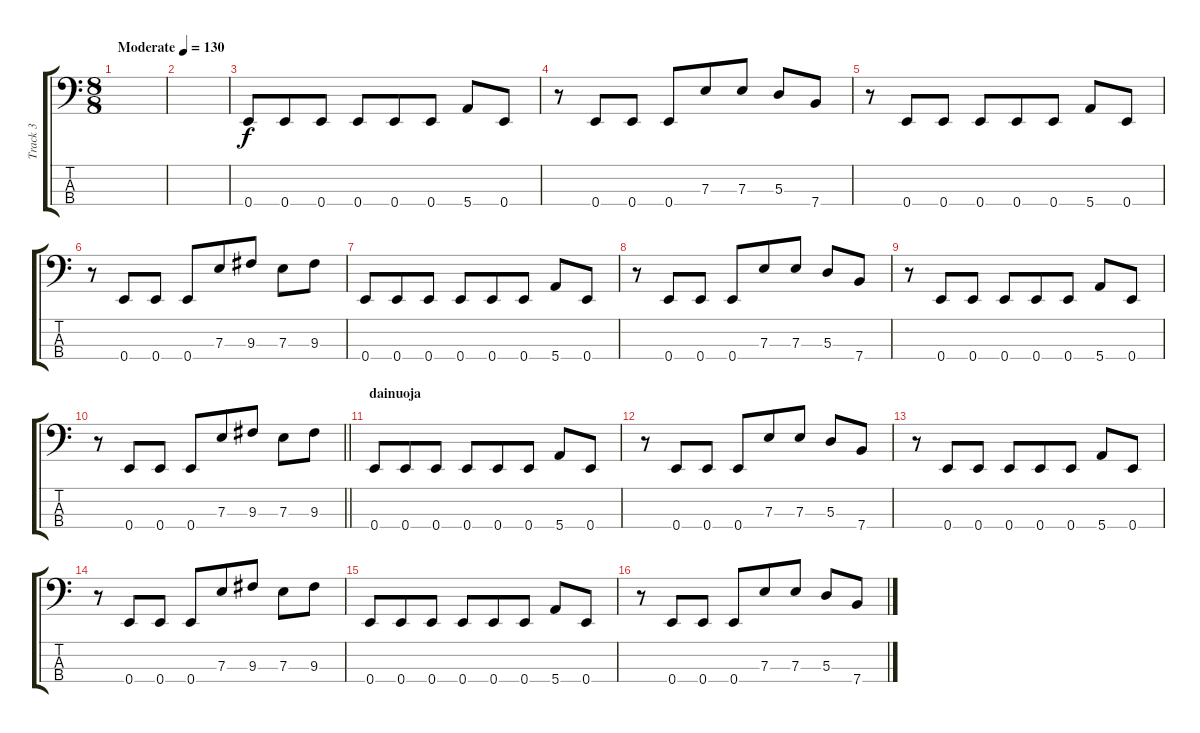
\track ("Track 3" "Track 3") {instrument electricbassfinger}
\staff {score tabs}
\tuning (G2 D2 A1 E1) {hide}
\ts (8 8)
\tempo (130 "Moderate")
\clef f4
\ks c
|
|
0.4.8 0.4.8 0.4.8 0.4.8 0.4.8 0.4.8 5.4.8 0.4.8 |
r.8 0.4.8 0.4.8 0.4.8 7.3.8 7.3.8 5.3.8 7.4.8 |
r.8 0.4.8 0.4.8 0.4.8 0.4.8 0.4.8 5.4.8 0.4.8 |
r.8 0.4.8 0.4.8 0.4.8 7.3.8 9.3.8 7.3.8 9.3.8 |
0.4.8 0.4.8 0.4.8 0.4.8 0.4.8 0.4.8 5.4.8 0.4.8 |
r.8 0.4.8 0.4.8 0.4.8 7.3.8 7.3.8 5.3.8 7.4.8 |
r.8 0.4.8 0.4.8 0.4.8 0.4.8 0.4.8 5.4.8 0.4.8 |
\barLineRight lightlight
r.8 0.4.8 0.4.8 0.4.8 7.3.8 9.3.8 7.3.8 9.3.8 |
\section ("" "dainuoja")
0.4.8 0.4.8 0.4.8 0.4.8 0.4.8 0.4.8 5.4.8 0.4.8 |
r.8 0.4.8 0.4.8 0.4.8 7.3.8 7.3.8 5.3.8 7.4.8 |
r.8 0.4.8 0.4.8 0.4.8 0.4.8 0.4.8 5.4.8 0.4.8 |
r.8 0.4.8 0.4.8 0.4.8 7.3.8 9.3.8 7.3.8 9.3.8 |
0.4.8 0.4.8 0.4.8 0.4.8 0.4.8 0.4.8 5.4.8 0.4.8 |
r.8 0.4.8 0.4.8 0.4.8 7.3.8 7.3.8 5.3.8 7.4.8
